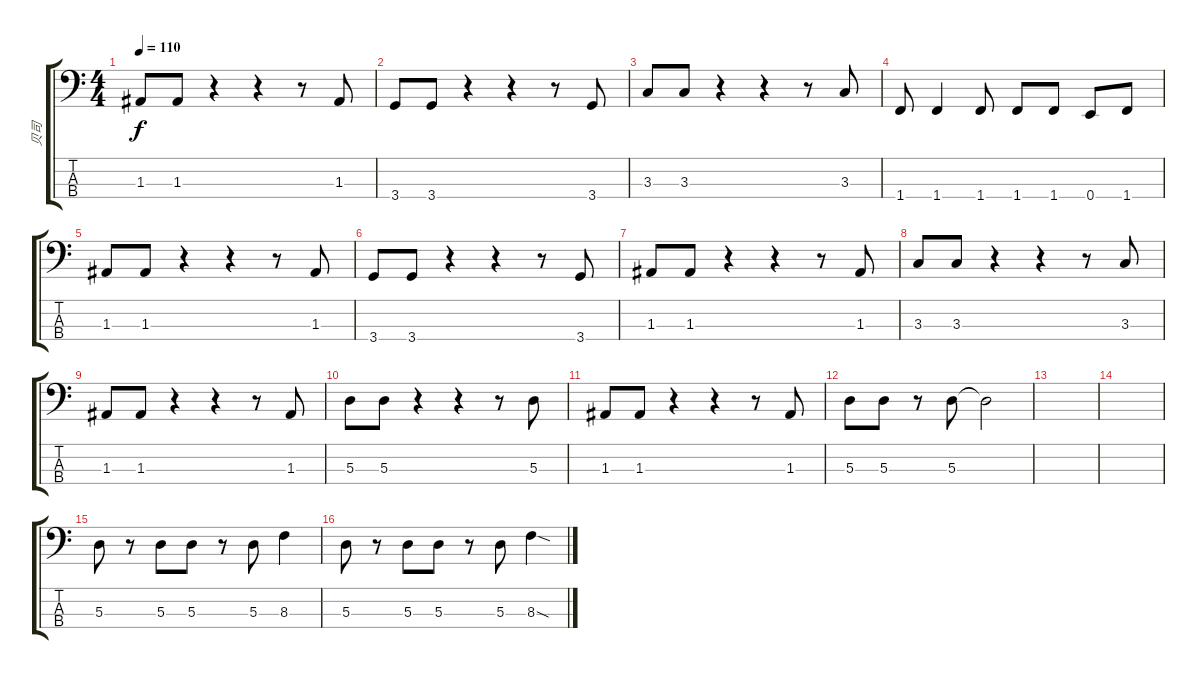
\track ("贝司" "贝司") {instrument electricbassfinger}
\staff {score tabs}
\tuning (G2 D2 A1 E1) {hide}
\ts (4 4)
\tempo 110
\clef f4
\ks c
1.3.8{dy f} 1.3.8 r.4 r.4 r.8 1.3.8 |
3.4.8 3.4.8 r.4 r.4 r.8 3.4.8 |
3.3.8 3.3.8 r.4 r.4 r.8 3.3.8 |
1.4.8 1.4.4 1.4.8 1.4.8 1.4.8 0.4.8 1.4.8 |
1.3.8 1.3.8 r.4 r.4 r.8 1.3.8 |
3.4.8 3.4.8 r.4 r.4 r.8 3.4.8 |
1.3.8 1.3.8 r.4 r.4 r.8 1.3.8 |
3.3.8 3.3.8 r.4 r.4 r.8 3.3.8 |
1.3.8 1.3.8 r.4 r.4 r.8 1.3.8 |
5.3.8 5.3.8 r.4 r.4 r.8 5.3.8 |
1.3.8 1.3.8 r.4 r.4 r.8 1.3.8 |
5.3.8 5.3.8 r.8 5.3.8 5.3{t}.2 |
|
|
5.3.8 r.8 5.3.8 5.3.8 r.8 5.3.8 8.3.4 |
5.3.8 r.8 5.3.8 5.3.8 r.8 5.3.8 8.3{sod}.4
